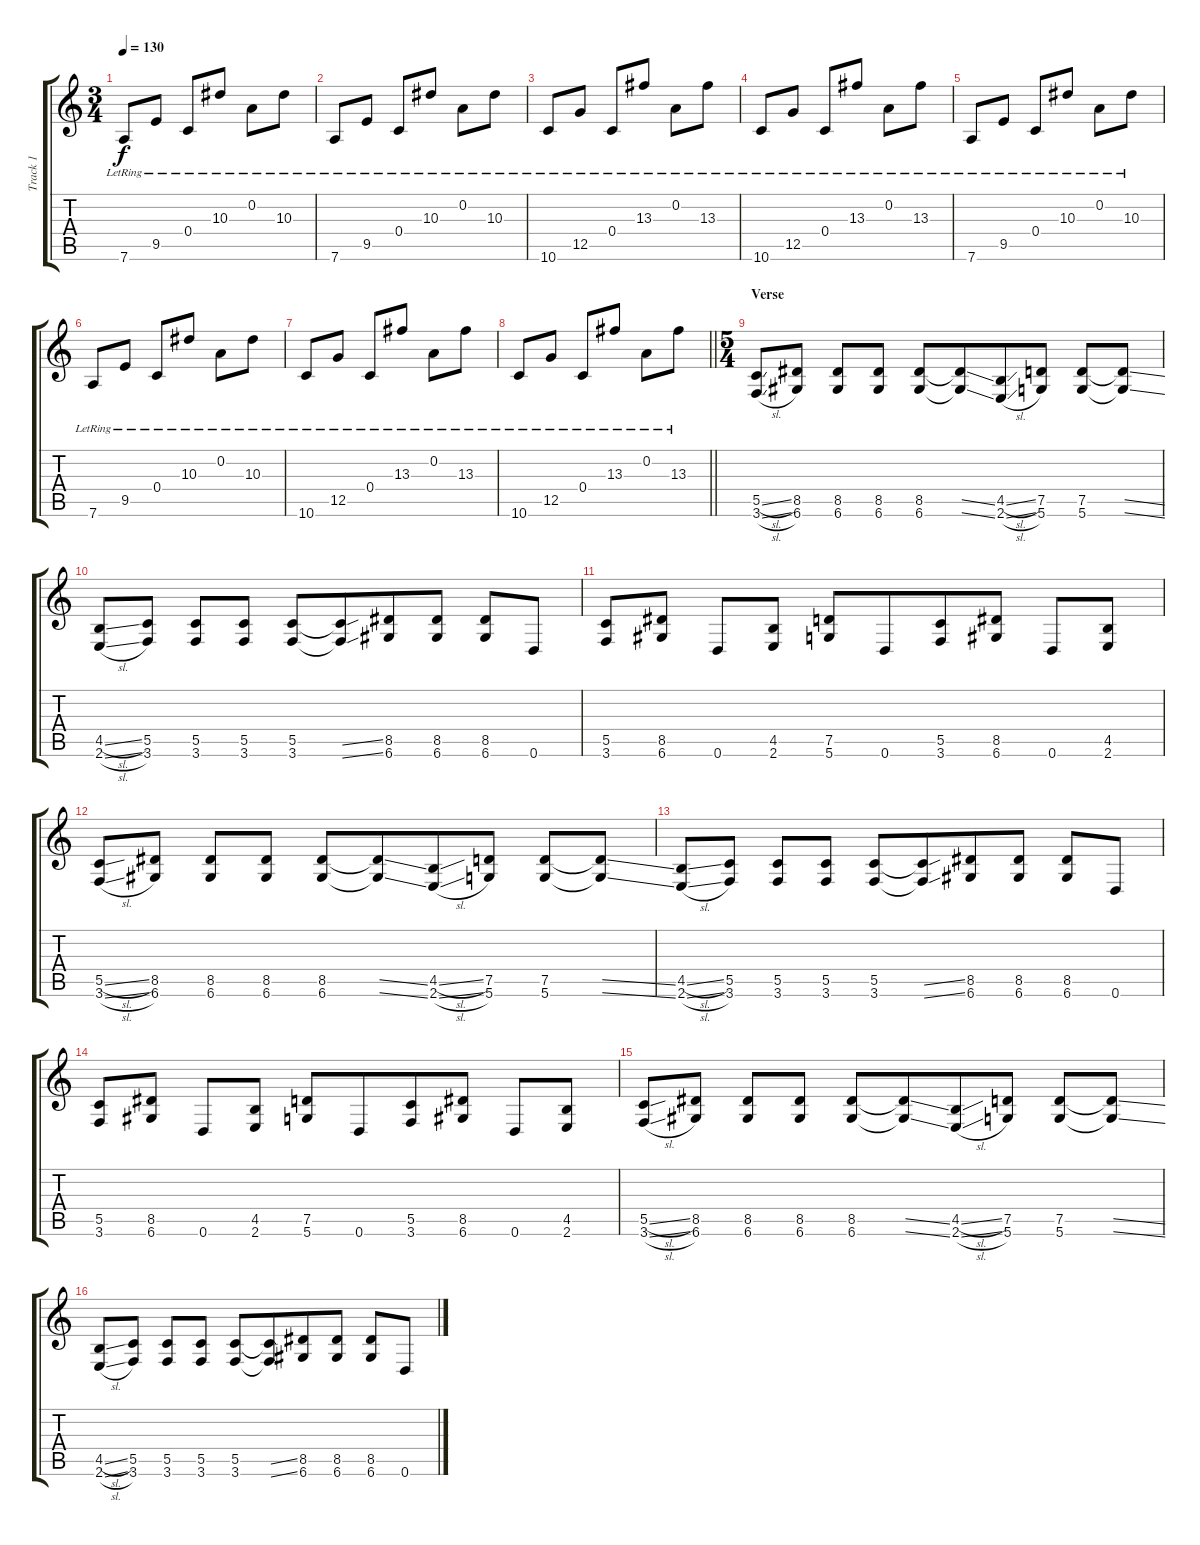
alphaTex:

\track ("Track 1" "Track 1") {instrument distortionguitar}
\staff {score tabs}
\tuning (D4 A3 F3 C3 G2 D2) {hide}
\ts (3 4)
\tempo 130
\clef g2
\ks c
7.6{lr}.8{dy f} 9.5{lr}.8 0.4{lr}.8 10.3{lr}.8 0.2{lr}.8 10.3{lr}.8 |
7.6{lr}.8 9.5{lr}.8 0.4{lr}.8 10.3{lr}.8 0.2{lr}.8 10.3{lr}.8 |
10.6{lr}.8 12.5{lr}.8 0.4{lr}.8 13.3{lr}.8 0.2{lr}.8 13.3{lr}.8 |
10.6{lr}.8 12.5{lr}.8 0.4{lr}.8 13.3{lr}.8 0.2{lr}.8 13.3{lr}.8 |
7.6{lr}.8 9.5{lr}.8 0.4{lr}.8 10.3{lr}.8 0.2{lr}.8 10.3{lr}.8 |
7.6{lr}.8 9.5{lr}.8 0.4{lr}.8 10.3{lr}.8 0.2{lr}.8 10.3{lr}.8 |
10.6{lr}.8 12.5{lr}.8 0.4{lr}.8 13.3{lr}.8 0.2{lr}.8 13.3{lr}.8 |
\barLineRight lightlight
10.6{lr}.8 12.5{lr}.8 0.4{lr}.8 13.3{lr}.8 0.2{lr}.8 13.3{lr}.8 |
\ts (5 4)
\section ("" "Verse")
(5.5{sl} 3.6{sl}).8{instrument distortionguitar} (8.5 6.6).8 (8.5 6.6).8 (8.5 6.6).8{beam split} (8.5 6.6).8 (8.5{ss t} 6.6{ss t}).8{beam merge} (4.5{sl} 2.6{sl}).8 (7.5 5.6).8{beam split} (7.5 5.6).8 (7.5{ss t} 5.6{ss t}).8 |
(4.5{sl} 2.6{sl}).8 (5.5 3.6).8 (5.5 3.6).8 (5.5 3.6).8{beam split} (5.5 3.6).8 (5.5{ss t} 3.6{ss t}).8{beam merge} (8.5 6.6).8 (8.5 6.6).8{beam split} (8.5 6.6).8 0.6.8 |
(5.5 3.6).8 (8.5 6.6).8 0.6.8 (4.5 2.6).8{beam split} (7.5 5.6).8 0.6.8{beam merge} (5.5 3.6).8 (8.5 6.6).8{beam split} 0.6.8 (4.5 2.6).8 |
(5.5{sl} 3.6{sl}).8 (8.5 6.6).8 (8.5 6.6).8 (8.5 6.6).8{beam split} (8.5 6.6).8 (8.5{ss t} 6.6{ss t}).8{beam merge} (4.5{sl} 2.6{sl}).8 (7.5 5.6).8{beam split} (7.5 5.6).8 (7.5{ss t} 5.6{ss t}).8 |
(4.5{sl} 2.6{sl}).8 (5.5 3.6).8 (5.5 3.6).8 (5.5 3.6).8{beam split} (5.5 3.6).8 (5.5{ss t} 3.6{ss t}).8{beam merge} (8.5 6.6).8 (8.5 6.6).8{beam split} (8.5 6.6).8 0.6.8 |
(5.5 3.6).8 (8.5 6.6).8 0.6.8 (4.5 2.6).8{beam split} (7.5 5.6).8 0.6.8{beam merge} (5.5 3.6).8 (8.5 6.6).8{beam split} 0.6.8 (4.5 2.6).8 |
(5.5{sl} 3.6{sl}).8 (8.5 6.6).8 (8.5 6.6).8 (8.5 6.6).8{beam split} (8.5 6.6).8 (8.5{ss t} 6.6{ss t}).8{beam merge} (4.5{sl} 2.6{sl}).8 (7.5 5.6).8{beam split} (7.5 5.6).8 (7.5{ss t} 5.6{ss t}).8 |
(4.5{sl} 2.6{sl}).8 (5.5 3.6).8 (5.5 3.6).8 (5.5 3.6).8{beam split} (5.5 3.6).8 (5.5{ss t} 3.6{ss t}).8{beam merge} (8.5 6.6).8 (8.5 6.6).8{beam split} (8.5 6.6).8 0.6.8
